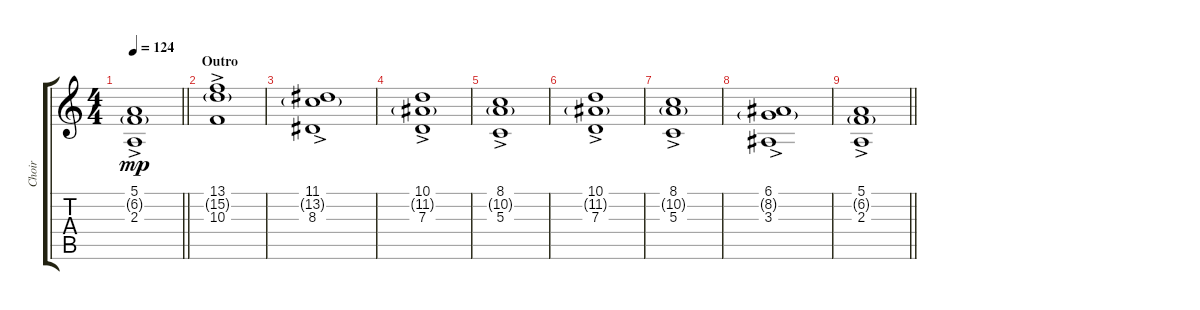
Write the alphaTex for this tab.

\track ("Choir" "Choir") {instrument choiraahs}
\staff {score tabs}
\tuning (E4 B3 G3 D3 A2 E2) {hide}
\ts (4 4)
\tempo 124
\clef g2
\barLineRight lightlight
\ks c
(5.1{ac} 6.2{g} 2.3).1{dy mp} |
\section ("" "Outro")
(13.1{ac} 15.2{g} 10.3).1 |
(11.1{ac} 13.2{g} 8.3).1 |
(10.1{ac} 11.2{g} 7.3).1 |
(8.1{ac} 10.2{g} 5.3).1 |
(10.1{ac} 11.2{g} 7.3).1 |
(8.1{ac} 10.2{g} 5.3).1 |
(6.1{ac} 8.2{g} 3.3).1 |
\barLineRight lightlight
(5.1{ac} 6.2{g} 2.3).1
